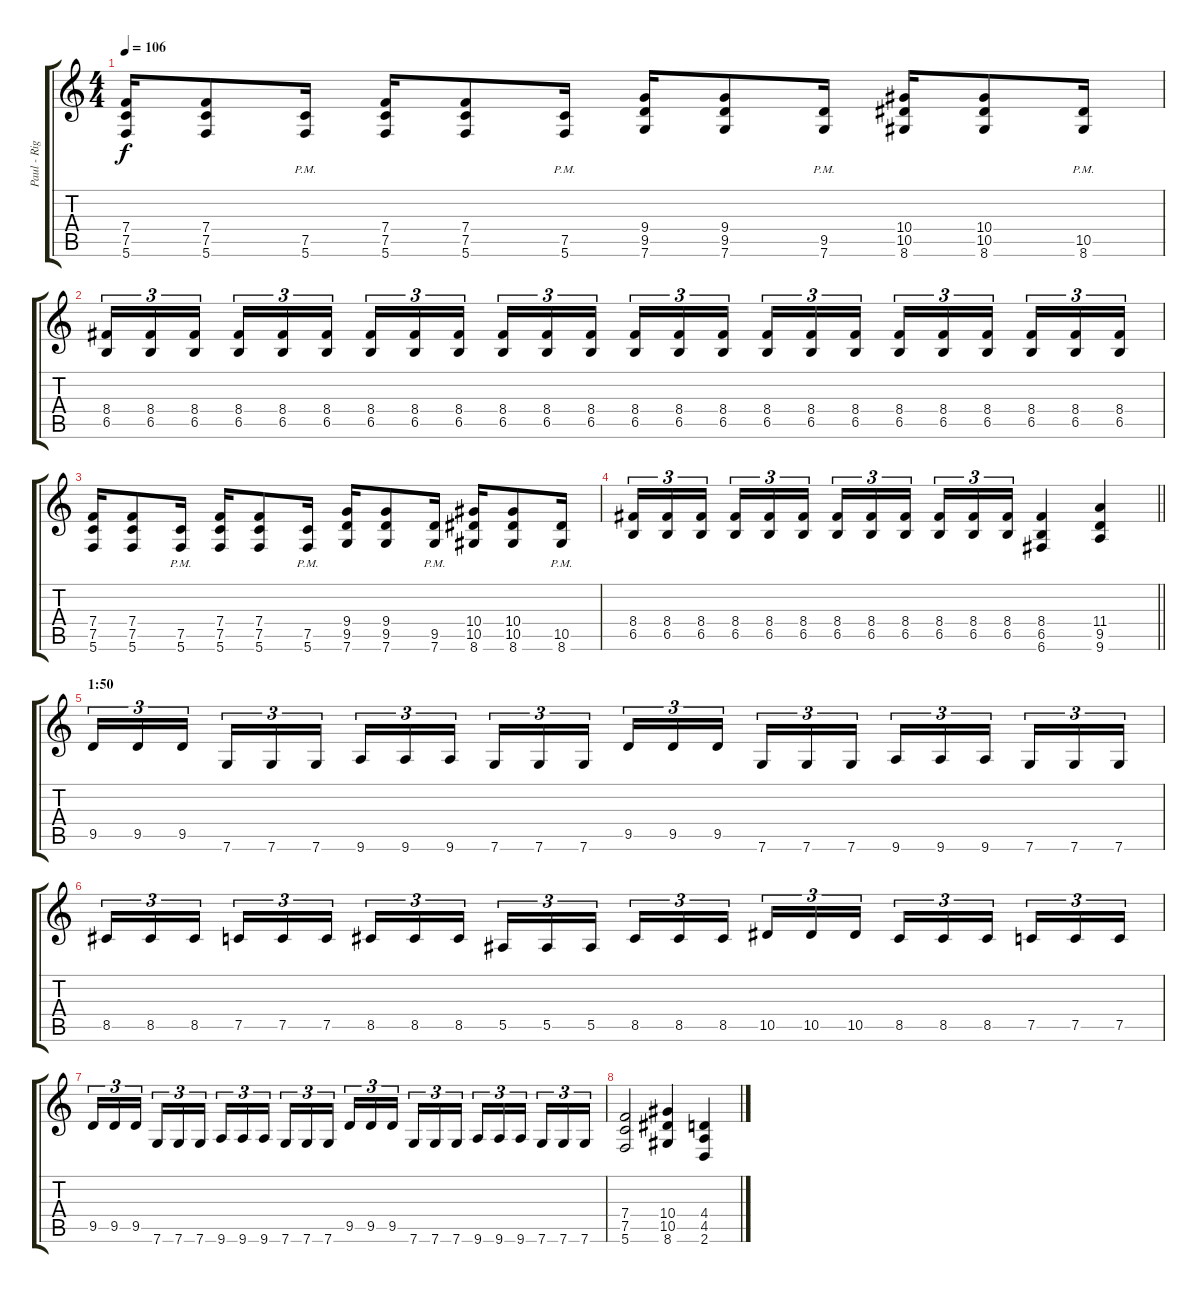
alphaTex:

\track ("Paul - Right" "Paul - Rig") {instrument distortionguitar}
\staff {score tabs}
\tuning (C4 G3 Eb3 Bb2 F2 C2) {hide}
\ts (4 4)
\tempo 106
\clef g2
\ks c
(7.4 7.5 5.6).16{dy f} (7.4 7.5 5.6).8 (7.5{pm} 5.6{pm}).16 (7.4 7.5 5.6).16 (7.4 7.5 5.6).8 (7.5{pm} 5.6{pm}).16 (9.4 9.5 7.6).16 (9.4 9.5 7.6).8 (9.5{pm} 7.6{pm}).16 (10.4 10.5 8.6).16 (10.4 10.5 8.6).8 (10.5{pm} 8.6{pm}).16 |
(8.4 6.5).16{tu (3 2)} (8.4 6.5).16{tu (3 2)} (8.4 6.5).16{tu (3 2) beam splitsecondary} (8.4 6.5).16{tu (3 2)} (8.4 6.5).16{tu (3 2)} (8.4 6.5).16{tu (3 2)} (8.4 6.5).16{tu (3 2)} (8.4 6.5).16{tu (3 2)} (8.4 6.5).16{tu (3 2) beam splitsecondary} (8.4 6.5).16{tu (3 2)} (8.4 6.5).16{tu (3 2)} (8.4 6.5).16{tu (3 2)} (8.4 6.5).16{tu (3 2)} (8.4 6.5).16{tu (3 2)} (8.4 6.5).16{tu (3 2) beam splitsecondary} (8.4 6.5).16{tu (3 2)} (8.4 6.5).16{tu (3 2)} (8.4 6.5).16{tu (3 2)} (8.4 6.5).16{tu (3 2)} (8.4 6.5).16{tu (3 2)} (8.4 6.5).16{tu (3 2) beam splitsecondary} (8.4 6.5).16{tu (3 2)} (8.4 6.5).16{tu (3 2)} (8.4 6.5).16{tu (3 2)} |
(7.4 7.5 5.6).16 (7.4 7.5 5.6).8 (7.5{pm} 5.6{pm}).16 (7.4 7.5 5.6).16 (7.4 7.5 5.6).8 (7.5{pm} 5.6{pm}).16 (9.4 9.5 7.6).16 (9.4 9.5 7.6).8 (9.5{pm} 7.6{pm}).16 (10.4 10.5 8.6).16 (10.4 10.5 8.6).8 (10.5{pm} 8.6{pm}).16 |
\barLineRight lightlight
(8.4 6.5).16{tu (3 2)} (8.4 6.5).16{tu (3 2)} (8.4 6.5).16{tu (3 2) beam splitsecondary} (8.4 6.5).16{tu (3 2)} (8.4 6.5).16{tu (3 2)} (8.4 6.5).16{tu (3 2)} (8.4 6.5).16{tu (3 2)} (8.4 6.5).16{tu (3 2)} (8.4 6.5).16{tu (3 2) beam splitsecondary} (8.4 6.5).16{tu (3 2)} (8.4 6.5).16{tu (3 2)} (8.4 6.5).16{tu (3 2)} (8.4 6.5 6.6).4 (11.4 9.5 9.6).4 |
\section ("" "1:50")
9.5.16{tu (3 2)} 9.5.16{tu (3 2)} 9.5.16{tu (3 2) beam splitsecondary} 7.6.16{tu (3 2)} 7.6.16{tu (3 2)} 7.6.16{tu (3 2)} 9.6.16{tu (3 2)} 9.6.16{tu (3 2)} 9.6.16{tu (3 2) beam splitsecondary} 7.6.16{tu (3 2)} 7.6.16{tu (3 2)} 7.6.16{tu (3 2)} 9.5.16{tu (3 2)} 9.5.16{tu (3 2)} 9.5.16{tu (3 2) beam splitsecondary} 7.6.16{tu (3 2)} 7.6.16{tu (3 2)} 7.6.16{tu (3 2)} 9.6.16{tu (3 2)} 9.6.16{tu (3 2)} 9.6.16{tu (3 2) beam splitsecondary} 7.6.16{tu (3 2)} 7.6.16{tu (3 2)} 7.6.16{tu (3 2)} |
8.5.16{tu (3 2)} 8.5.16{tu (3 2)} 8.5.16{tu (3 2) beam splitsecondary} 7.5.16{tu (3 2)} 7.5.16{tu (3 2)} 7.5.16{tu (3 2)} 8.5.16{tu (3 2)} 8.5.16{tu (3 2)} 8.5.16{tu (3 2) beam splitsecondary} 5.5.16{tu (3 2)} 5.5.16{tu (3 2)} 5.5.16{tu (3 2)} 8.5.16{tu (3 2)} 8.5.16{tu (3 2)} 8.5.16{tu (3 2) beam splitsecondary} 10.5.16{tu (3 2)} 10.5.16{tu (3 2)} 10.5.16{tu (3 2)} 8.5.16{tu (3 2)} 8.5.16{tu (3 2)} 8.5.16{tu (3 2) beam splitsecondary} 7.5.16{tu (3 2)} 7.5.16{tu (3 2)} 7.5.16{tu (3 2)} |
9.5.16{tu (3 2)} 9.5.16{tu (3 2)} 9.5.16{tu (3 2) beam splitsecondary} 7.6.16{tu (3 2)} 7.6.16{tu (3 2)} 7.6.16{tu (3 2)} 9.6.16{tu (3 2)} 9.6.16{tu (3 2)} 9.6.16{tu (3 2) beam splitsecondary} 7.6.16{tu (3 2)} 7.6.16{tu (3 2)} 7.6.16{tu (3 2)} 9.5.16{tu (3 2)} 9.5.16{tu (3 2)} 9.5.16{tu (3 2) beam splitsecondary} 7.6.16{tu (3 2)} 7.6.16{tu (3 2)} 7.6.16{tu (3 2)} 9.6.16{tu (3 2)} 9.6.16{tu (3 2)} 9.6.16{tu (3 2) beam splitsecondary} 7.6.16{tu (3 2)} 7.6.16{tu (3 2)} 7.6.16{tu (3 2)} |
(7.4 7.5 5.6).2 (10.4 10.5 8.6).4 (4.4 4.5 2.6).4
